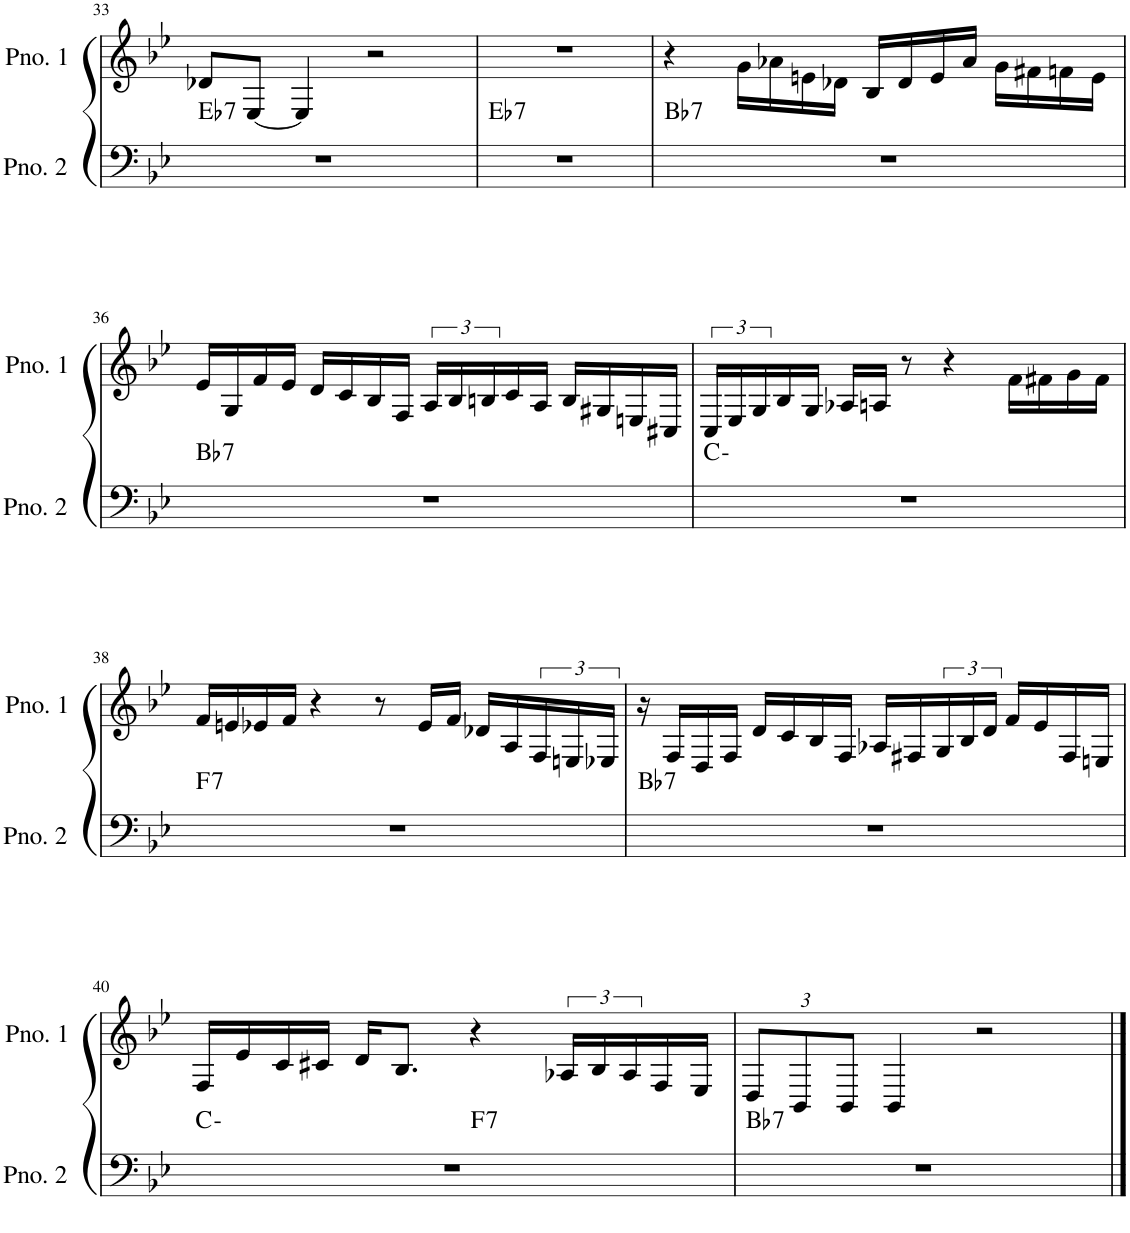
**kern	**harte	**kern
*part2	*part2	*part1
*staff2	*	*staff1
*I"ピアノ 2	*	*I"ピアノ 1
!!LO:PB:g=z
*clefF4	*	*clefG2
*k[b-e-]	*	*k[b-e-]
*M4/4	*	*M4/4
=33	=33	=33
!	!LO:H:kt=7	!
1r	Eb:7	8d-X/L
.	.	[8E-/J
.	.	4E-/]
.	.	2r
=34	=34	=34
!	!LO:H:kt=7	!
1r	Eb:7	1r
=35	=35	=35
!	!LO:H:kt=7	!
1r	Bb:7	4r
.	.	16g\LL
.	.	16a-X\
.	.	16en\
.	.	16d-X\JJ
.	.	16B-/LL
.	.	16d-/
.	.	16e/
.	.	16a-/JJ
.	.	16g\LL
.	.	16f#X\
.	.	16fn\
.	.	16e\JJ
!!LO:LB:g=z
=36	=36	=36
!	!LO:H:kt=7	!
1r	Bb:7	16e-/LL
.	.	16G/
.	.	16f/
.	.	16e-/JJ
.	.	16d/LL
.	.	16c/
.	.	16B-/
.	.	16F/JJ
.	.	24A/LL
.	.	24B-/
.	.	24Bn/
.	.	16c/
.	.	16A/JJ
.	.	16B/LL
.	.	16G#X/
.	.	16En/
.	.	16C#X/JJ
=37	=37	=37
1r	C:min	24C/LL
.	.	24E-/
.	.	24G/
.	.	16B-/
.	.	16G/JJ
.	.	16A-X/LL
.	.	16An/JJ
.	.	8r
.	.	4r
.	.	16f\LL
.	.	16f#X\
.	.	16g\
.	.	16f#\JJ
!!LO:LB:g=z
=38	=38	=38
!	!LO:H:kt=7	!
1r	F:7	16f/LL
.	.	16en/
.	.	16e-X/
.	.	16f/JJ
.	.	4r
.	.	8r
.	.	16e-/LL
.	.	16f/JJ
.	.	16d-X/LL
.	.	16A/
.	.	24F/
.	.	24En/
.	.	24E-X/JJ
=39	=39	=39
!	!LO:H:kt=7	!
1r	Bb:7	16r
.	.	16F/LL
.	.	16D/
.	.	16F/JJ
.	.	16d/LL
.	.	16c/
.	.	16B-/
.	.	16F/JJ
.	.	16A-X/LL
.	.	16F#X/
.	.	24G/
.	.	24B-/
.	.	24d/JJ
.	.	16f/LL
.	.	16e-/
.	.	16F#/
.	.	16En/JJ
!!LO:LB:g=z
=40	=40	=40
*^	*	*
1r	2ryy	C:min	16F/LL
.	.	.	16e-/
.	.	.	16c/
.	.	.	16c#X/JJ
.	.	.	16d/KL
.	.	.	8.B-/J
!	!	!LO:H:kt=7	!
.	2ryy	F:7	4r
.	.	.	24A-X/LL
.	.	.	24B-/
.	.	.	24A-/
.	.	.	16F/
.	.	.	16E-/JJ
*v	*v	*	*
=41	=41	=41
*	*	*Xbrackettup
*^	*	*
!	!	!LO:H:kt=7	!
*v	*v	*	*
1r	Bb:7	12D/L
.	.	12BB-/
.	.	12BB-/J
.	.	4BB-/
.	.	2r
==	==	==
*-	*-	*-
